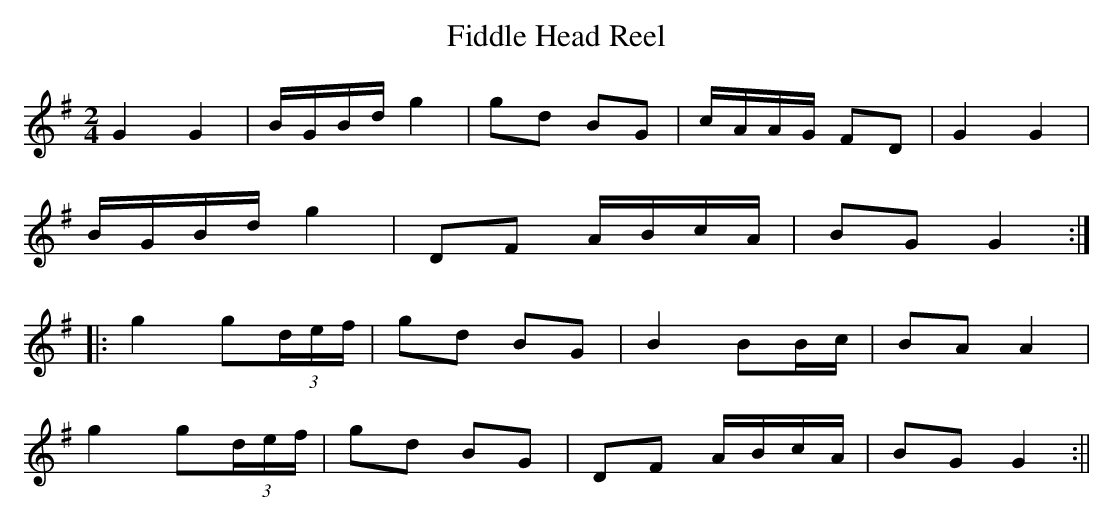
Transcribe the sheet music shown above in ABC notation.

X:1
T:Fiddle Head Reel
M:2/4
L:1/8
K:G
G2G2 | B/G/B/d/ g2 | gd BG | c/A/A/G/ FD | G2G2 |
B/G/B/d/ g2 | DF A/B/c/A/ | BG G2 :|
|: g2 g(3d/e/f/ | gd BG | B2 BB/c/ | BA A2 |
g2 g(3d/e/f/ | gd BG | DF A/B/c/A/ | BG G2 :||
